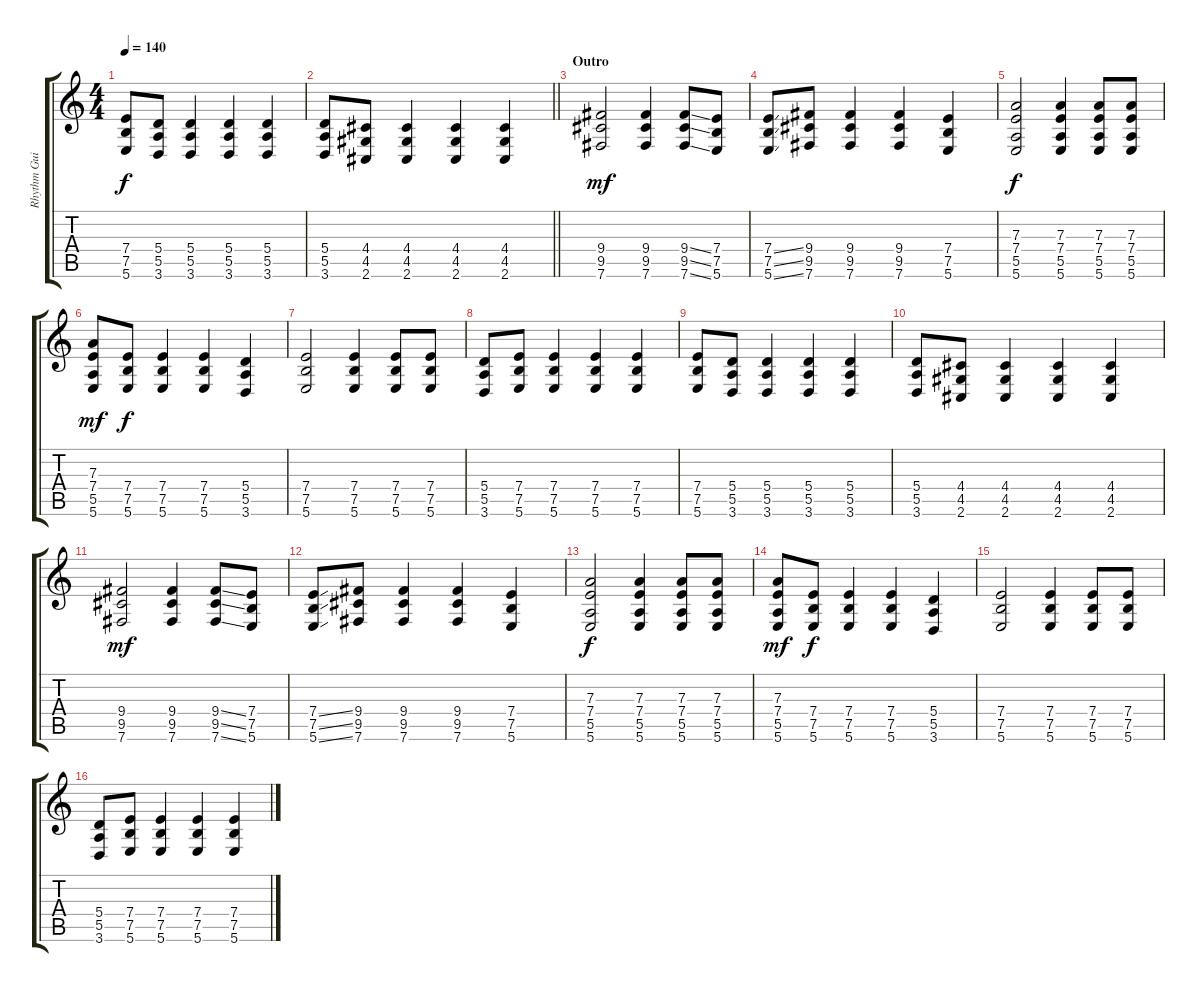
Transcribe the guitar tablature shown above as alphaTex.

\track ("Rhythm Guitar" "Rhythm Gui") {instrument distortionguitar}
\staff {score tabs}
\tuning (B3 Gb3 D3 A2 E2 B1) {hide}
\ts (4 4)
\tempo 140
\clef g2
\ks c
(7.4 7.5 5.6).8{dy f} (5.4 5.5 3.6).8 (5.4 5.5 3.6).4 (5.4 5.5 3.6).4 (5.4 5.5 3.6).4 |
\barLineRight lightlight
(5.4 5.5 3.6).8 (4.4 4.5 2.6).8 (4.4 4.5 2.6).4 (4.4 4.5 2.6).4 (4.4 4.5 2.6).4 |
\section ("" "Outro")
(9.4 9.5 7.6).2{dy mf} (9.4 9.5 7.6).4 (9.4{ss} 9.5{ss} 7.6{ss}).8 (7.4 7.5 5.6).8 |
(7.4{ss} 7.5{ss} 5.6{ss}).8 (9.4 9.5 7.6).8 (9.4 9.5 7.6).4 (9.4 9.5 7.6).4 (7.4 7.5 5.6).4 |
(7.3 7.4 5.5 5.6).2{dy f} (7.3 7.4 5.5 5.6).4 (7.3 7.4 5.5 5.6).8 (7.3 7.4 5.5 5.6).8 |
(7.3 7.4 5.5 5.6).8{dy mf} (7.4 7.5 5.6).8{dy f} (7.4 7.5 5.6).4 (7.4 7.5 5.6).4 (5.4 5.5 3.6).4 |
(7.4 7.5 5.6).2 (7.4 7.5 5.6).4 (7.4 7.5 5.6).8 (7.4 7.5 5.6).8 |
(5.4 5.5 3.6).8 (7.4 7.5 5.6).8 (7.4 7.5 5.6).4 (7.4 7.5 5.6).4 (7.4 7.5 5.6).4 |
(7.4 7.5 5.6).8 (5.4 5.5 3.6).8 (5.4 5.5 3.6).4 (5.4 5.5 3.6).4 (5.4 5.5 3.6).4 |
(5.4 5.5 3.6).8 (4.4 4.5 2.6).8 (4.4 4.5 2.6).4 (4.4 4.5 2.6).4 (4.4 4.5 2.6).4 |
(9.4 9.5 7.6).2{dy mf} (9.4 9.5 7.6).4 (9.4{ss} 9.5{ss} 7.6{ss}).8 (7.4 7.5 5.6).8 |
(7.4{ss} 7.5{ss} 5.6{ss}).8 (9.4 9.5 7.6).8 (9.4 9.5 7.6).4 (9.4 9.5 7.6).4 (7.4 7.5 5.6).4 |
(7.3 7.4 5.5 5.6).2{dy f} (7.3 7.4 5.5 5.6).4 (7.3 7.4 5.5 5.6).8 (7.3 7.4 5.5 5.6).8 |
(7.3 7.4 5.5 5.6).8{dy mf} (7.4 7.5 5.6).8{dy f} (7.4 7.5 5.6).4 (7.4 7.5 5.6).4 (5.4 5.5 3.6).4 |
(7.4 7.5 5.6).2 (7.4 7.5 5.6).4 (7.4 7.5 5.6).8 (7.4 7.5 5.6).8 |
(5.4 5.5 3.6).8 (7.4 7.5 5.6).8 (7.4 7.5 5.6).4 (7.4 7.5 5.6).4 (7.4 7.5 5.6).4
